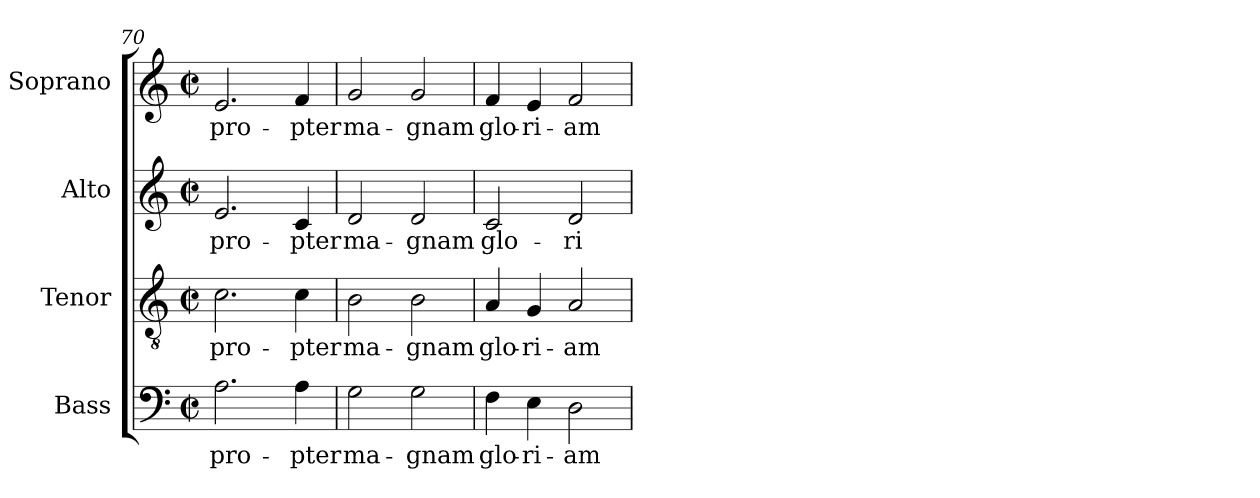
**kern	**text	**kern	**text	**kern	**text	**kern	**text
*part4	*part4	*part3	*part3	*part2	*part2	*part1	*part1
*staff4	*staff4	*staff3	*staff3	*staff2	*staff2	*staff1	*staff1
*I"Bass	*	*I"Tenor	*	*I"Alto	*	*I"Soprano	*
*clefF4	*	*clefGv2	*	*clefG2	*	*clefG2	*
*k[]	*	*k[]	*	*k[]	*	*k[]	*
*C:	*	*C:	*	*C:	*	*C:	*
*M2/2	*	*M2/2	*	*M2/2	*	*M2/2	*
*met(c|)	*	*met(c|)	*	*met(c|)	*	*met(c|)	*
=70	=70	=70	=70	=70	=70	=70	=70
2.A\	pro-	2.c\	pro-	2.e/	pro-	2.e/	pro-
4A\	-pter	4c\	-pter	4c/	-pter	4f/	-pter
=71	=71	=71	=71	=71	=71	=71	=71
2G\	ma-	2B\	ma-	2d/	ma-	2g/	ma-
2G\	-gnam	2B\	-gnam	2d/	-gnam	2g/	-gnam
=72	=72	=72	=72	=72	=72	=72	=72
4F\	glo-	4A/	glo-	2c/	glo-	4f/	glo-
4E\	-ri-	4G/	-ri-	.	.	4e/	-ri-
2D\	-am	2A/	-am	2d/	-ri-	2f/	-am
=	=	=	=	=	=	=	=
*-	*-	*-	*-	*-	*-	*-	*-
